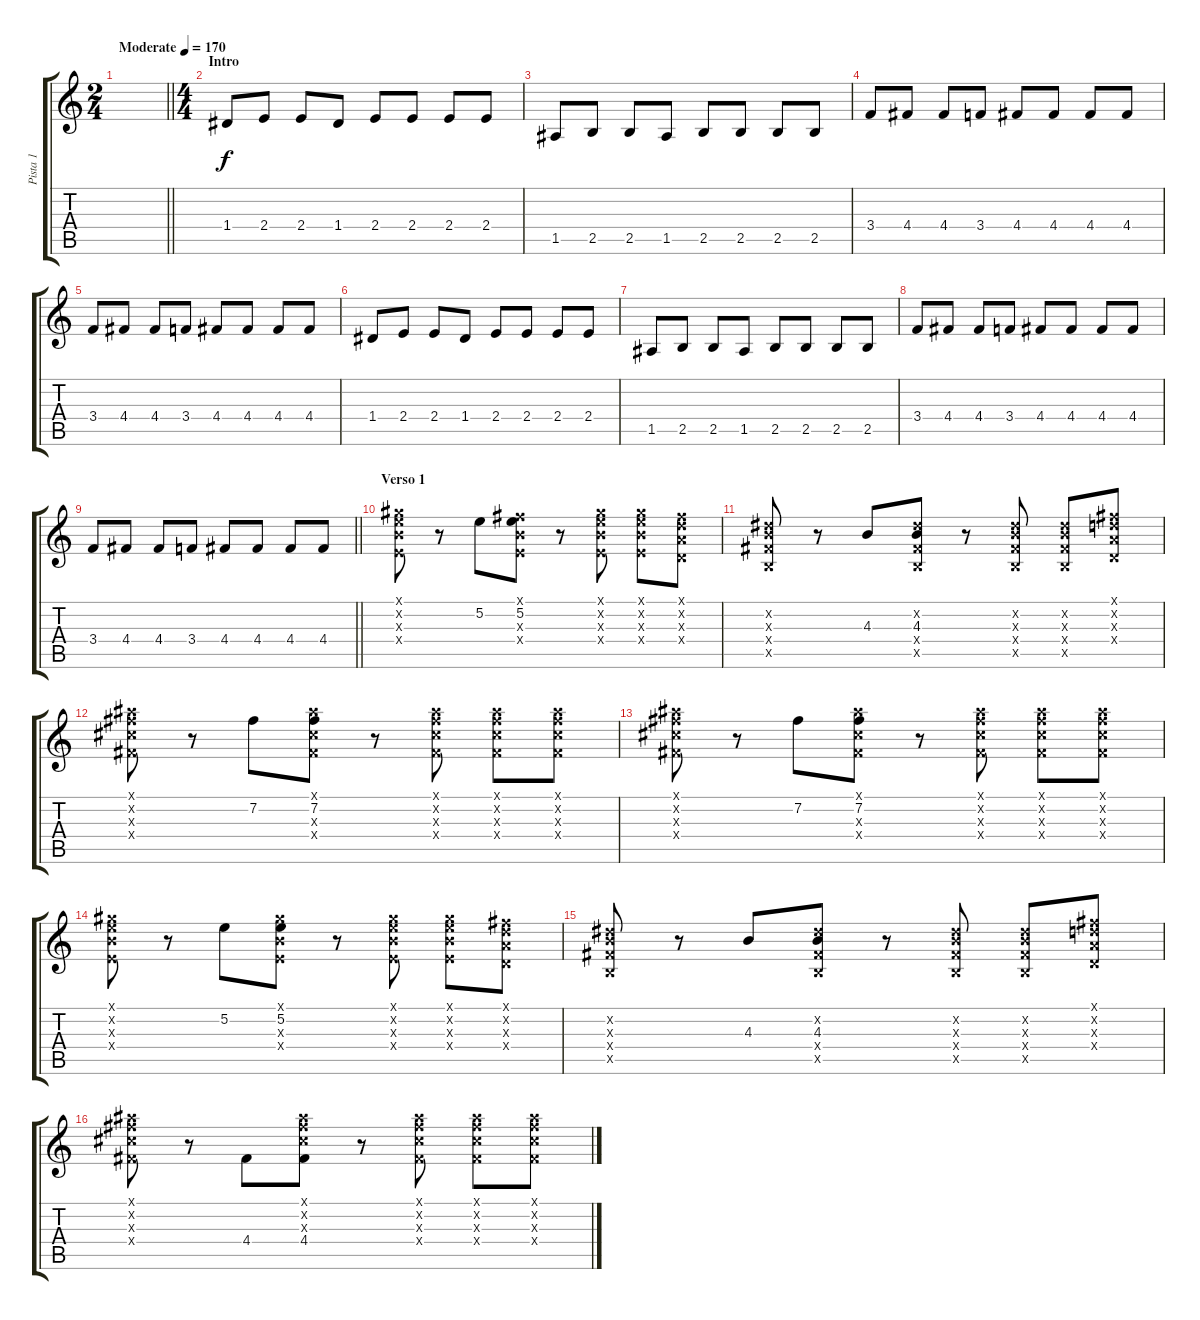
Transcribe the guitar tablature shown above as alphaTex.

\track ("Pista 1" "Pista 1") {instrument distortionguitar}
\staff {score tabs}
\tuning (E4 B3 G3 D3 A2 E2) {hide}
\ts (2 4)
\tempo (170 "Moderate")
\clef g2
\barLineRight lightlight
\ks c
|
\ts (4 4)
\section ("" "Intro")
1.4.8 2.4.8 2.4.8 1.4.8 2.4.8 2.4.8 2.4.8 2.4.8 |
1.5.8 2.5.8 2.5.8 1.5.8 2.5.8 2.5.8 2.5.8 2.5.8 |
3.4.8 4.4.8 4.4.8 3.4.8 4.4.8 4.4.8 4.4.8 4.4.8 |
3.4.8 4.4.8 4.4.8 3.4.8 4.4.8 4.4.8 4.4.8 4.4.8 |
1.4.8 2.4.8 2.4.8 1.4.8 2.4.8 2.4.8 2.4.8 2.4.8 |
1.5.8 2.5.8 2.5.8 1.5.8 2.5.8 2.5.8 2.5.8 2.5.8 |
3.4.8 4.4.8 4.4.8 3.4.8 4.4.8 4.4.8 4.4.8 4.4.8 |
\barLineRight lightlight
3.4.8 4.4.8 4.4.8 3.4.8 4.4.8 4.4.8 4.4.8 4.4.8 |
\section ("" "Verso 1")
(4.1{x} 5.2{x} 4.3{x} 2.4{x}).8 r.8 5.2.8 (2.1{x} 5.2 4.3{x} 2.4{x}).8 r.8 (4.1{x} 5.2{x} 4.3{x} 2.4{x}).8 (4.1{x} 5.2{x} 4.3{x} 2.4{x}).8 (2.1{x} 3.2{x} 2.3{x} 0.4{x}).8 |
(4.2{x} 4.3{x} 4.4{x} 2.5{x}).8 r.8 4.3.8 (4.2{x} 4.3 4.4{x} 2.5{x}).8 r.8 (4.2{x} 4.3{x} 4.4{x} 2.5{x}).8 (4.2{x} 4.3{x} 4.4{x} 2.5{x}).8 (2.1{x} 3.2{x} 2.3{x} 0.4{x}).8 |
(6.1{x} 7.2{x} 6.3{x} 4.4{x}).8 r.8 7.2.8 (6.1{x} 7.2 6.3{x} 4.4{x}).8 r.8 (6.1{x} 7.2{x} 6.3{x} 4.4{x}).8 (6.1{x} 7.2{x} 6.3{x} 4.4{x}).8 (6.1{x} 7.2{x} 6.3{x} 4.4{x}).8 |
(6.1{x} 7.2{x} 6.3{x} 4.4{x}).8 r.8 7.2.8 (6.1{x} 7.2 6.3{x} 4.4{x}).8 r.8 (6.1{x} 7.2{x} 6.3{x} 4.4{x}).8 (6.1{x} 7.2{x} 6.3{x} 4.4{x}).8 (6.1{x} 7.2{x} 6.3{x} 4.4{x}).8 |
(4.1{x} 5.2{x} 4.3{x} 2.4{x}).8 r.8 5.2.8 (4.1{x} 5.2 4.3{x} 2.4{x}).8 r.8 (4.1{x} 5.2{x} 4.3{x} 2.4{x}).8 (4.1{x} 5.2{x} 4.3{x} 2.4{x}).8 (2.1{x} 3.2{x} 2.3{x} 0.4{x}).8 |
(4.2{x} 4.3{x} 4.4{x} 2.5{x}).8 r.8 4.3.8 (4.2{x} 4.3 4.4{x} 2.5{x}).8 r.8 (4.2{x} 4.3{x} 4.4{x} 2.5{x}).8 (4.2{x} 4.3{x} 4.4{x} 2.5{x}).8 (2.1{x} 3.2{x} 2.3{x} 0.4{x}).8 |
(6.1{x} 7.2{x} 6.3{x} 4.4{x}).8 r.8 4.4.8 (6.1{x} 7.2{x} 6.3{x} 4.4).8 r.8 (6.1{x} 7.2{x} 6.3{x} 4.4{x}).8 (6.1{x} 7.2{x} 6.3{x} 4.4{x}).8 (6.1{x} 7.2{x} 6.3{x} 4.4{x}).8
